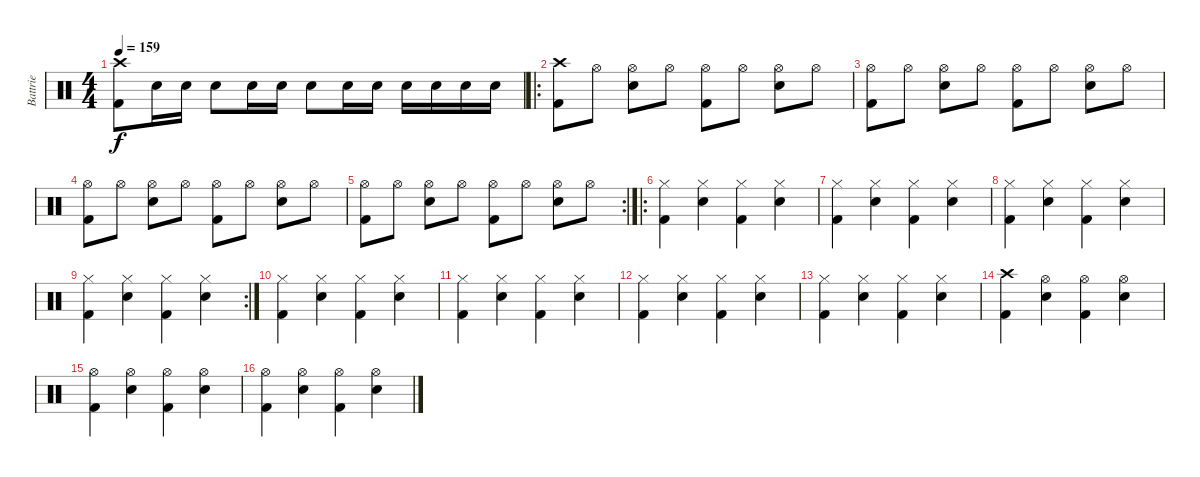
\track ("Battrie" "Battrie") {instrument percussion}
\staff {score}
\articulation defaults
\ts (4 4)
\tempo 159
\clef neutral
\ks c
("Crash high (hit)" "Kick (hit) 2").8{dy f} "Snare (hit) 2".16 "Snare (hit) 2".16 "Snare (hit) 2".8 "Snare (hit) 2".16 "Snare (hit) 2".16 "Snare (hit) 2".8 "Snare (hit) 2".16 "Snare (hit) 2".16 "Snare (hit) 2".16 "Snare (hit) 2".16 "Snare (hit) 2".16 "Snare (hit) 2".16 |
\ro
("Crash high (hit)" "Kick (hit) 2").8 "Hi-Hat (open)".8 ("Hi-Hat (open)" "Snare (hit) 2").8 "Hi-Hat (open)".8 ("Hi-Hat (open)" "Kick (hit) 2").8 "Hi-Hat (open)".8 ("Hi-Hat (open)" "Snare (hit) 2").8 "Hi-Hat (open)".8 |
("Hi-Hat (open)" "Kick (hit) 2").8 "Hi-Hat (open)".8 ("Hi-Hat (open)" "Snare (hit) 2").8 "Hi-Hat (open)".8 ("Hi-Hat (open)" "Kick (hit) 2").8 "Hi-Hat (open)".8 ("Hi-Hat (open)" "Snare (hit) 2").8 "Hi-Hat (open)".8 |
("Hi-Hat (open)" "Kick (hit) 2").8 "Hi-Hat (open)".8 ("Hi-Hat (open)" "Snare (hit) 2").8 "Hi-Hat (open)".8 ("Hi-Hat (open)" "Kick (hit) 2").8 "Hi-Hat (open)".8 ("Hi-Hat (open)" "Snare (hit) 2").8 "Hi-Hat (open)".8 |
\rc 2
("Hi-Hat (open)" "Kick (hit) 2").8 "Hi-Hat (open)".8 ("Hi-Hat (open)" "Snare (hit) 2").8 "Hi-Hat (open)".8 ("Hi-Hat (open)" "Kick (hit) 2").8 "Hi-Hat (open)".8 ("Hi-Hat (open)" "Snare (hit) 2").8 "Hi-Hat (open)".8 |
\ro
("Hi-Hat (closed)" "Kick (hit) 2").4 ("Hi-Hat (closed)" "Snare (hit) 2").4 ("Hi-Hat (closed)" "Kick (hit) 2").4 ("Hi-Hat (closed)" "Snare (hit) 2").4 |
("Hi-Hat (closed)" "Kick (hit) 2").4 ("Hi-Hat (closed)" "Snare (hit) 2").4 ("Hi-Hat (closed)" "Kick (hit) 2").4 ("Hi-Hat (closed)" "Snare (hit) 2").4 |
("Hi-Hat (closed)" "Kick (hit) 2").4 ("Hi-Hat (closed)" "Snare (hit) 2").4 ("Hi-Hat (closed)" "Kick (hit) 2").4 ("Hi-Hat (closed)" "Snare (hit) 2").4 |
\rc 2
("Hi-Hat (closed)" "Kick (hit) 2").4 ("Hi-Hat (closed)" "Snare (hit) 2").4 ("Hi-Hat (closed)" "Kick (hit) 2").4 ("Hi-Hat (closed)" "Snare (hit) 2").4 |
("Hi-Hat (closed)" "Kick (hit) 2").4 ("Hi-Hat (closed)" "Snare (hit) 2").4 ("Hi-Hat (closed)" "Kick (hit) 2").4 ("Hi-Hat (closed)" "Snare (hit) 2").4 |
("Hi-Hat (closed)" "Kick (hit) 2").4 ("Hi-Hat (closed)" "Snare (hit) 2").4 ("Hi-Hat (closed)" "Kick (hit) 2").4 ("Hi-Hat (closed)" "Snare (hit) 2").4 |
("Hi-Hat (closed)" "Kick (hit) 2").4 ("Hi-Hat (closed)" "Snare (hit) 2").4 ("Hi-Hat (closed)" "Kick (hit) 2").4 ("Hi-Hat (closed)" "Snare (hit) 2").4 |
("Hi-Hat (closed)" "Kick (hit) 2").4 ("Hi-Hat (closed)" "Snare (hit) 2").4 ("Hi-Hat (closed)" "Kick (hit) 2").4 ("Hi-Hat (closed)" "Snare (hit) 2").4 |
("Crash high (hit)" "Kick (hit) 2").4 ("Hi-Hat (open)" "Snare (hit) 2").4 ("Hi-Hat (open)" "Kick (hit) 2").4 ("Hi-Hat (open)" "Snare (hit) 2").4 |
("Hi-Hat (open)" "Kick (hit) 2").4 ("Hi-Hat (open)" "Snare (hit) 2").4 ("Hi-Hat (open)" "Kick (hit) 2").4 ("Hi-Hat (open)" "Snare (hit) 2").4 |
("Hi-Hat (open)" "Kick (hit) 2").4 ("Hi-Hat (open)" "Snare (hit) 2").4 ("Hi-Hat (open)" "Kick (hit) 2").4 ("Hi-Hat (open)" "Snare (hit) 2").4
